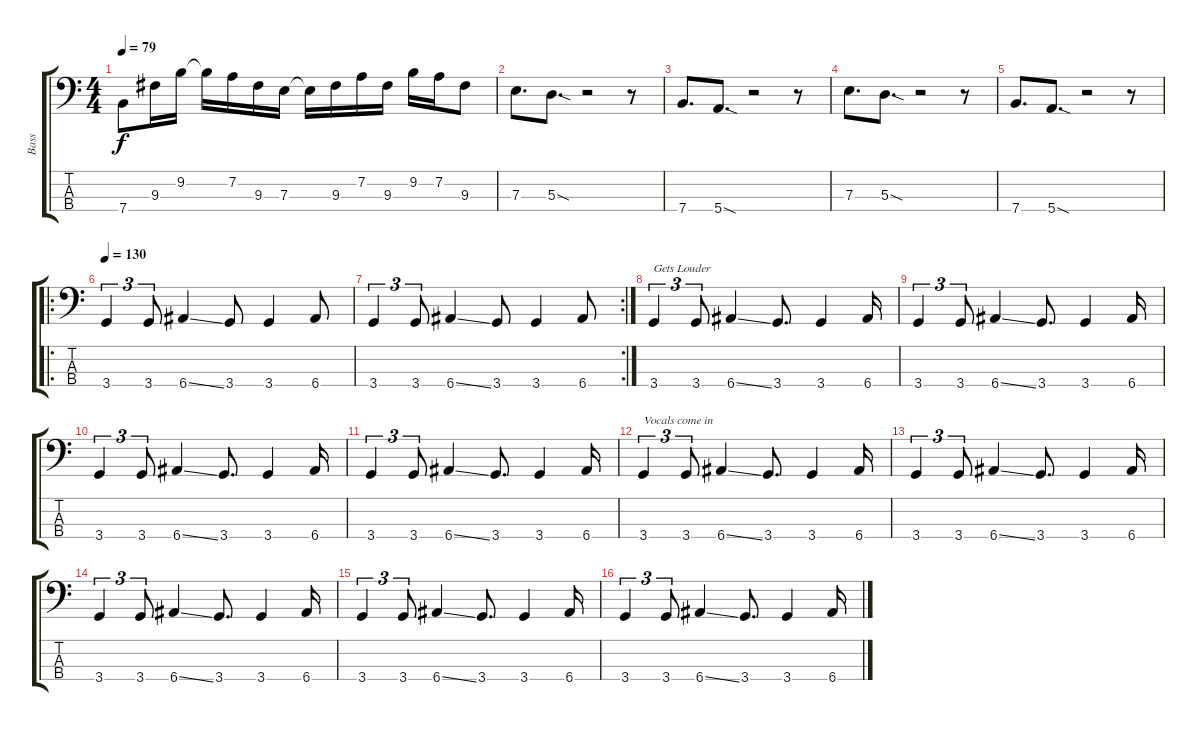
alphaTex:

\track ("Bass" "Bass") {instrument electricbassfinger}
\staff {score tabs}
\tuning (G2 D2 A1 E1) {hide}
\ts (4 4)
\tempo 79
\clef f4
\ks c
7.4.8{dy f} 9.3.16 9.2.16 9.2{t}.16 7.2.16 9.3.16 7.3.16 7.3{t}.16 9.3.16 7.2.16 9.3.16 9.2.16 7.2.16 9.3.8 |
7.3.8{d volume 13} 5.3{sod}.8{d} r.2 r.8 |
7.4.8{d} 5.4{sod}.8{d} r.2 r.8 |
7.3.8{d} 5.3{sod}.8{d} r.2 r.8 |
7.4.8{d} 5.4{sod}.8{d} r.2 r.8 |
\ro
\tempo 130
3.4.4{tu (3 2) volume 12} 3.4.8{tu (3 2)} 6.4{ss}.4 3.4.8 3.4.4 6.4.8 |
\rc 2
3.4.4{tu (3 2)} 3.4.8{tu (3 2)} 6.4{ss}.4 3.4.8 3.4.4 6.4.8 |
3.4.4{tu (3 2) txt "Gets Louder" volume 12} 3.4.8{tu (3 2)} 6.4{ss}.4 3.4.8{d} 3.4.4 6.4.16 |
3.4.4{tu (3 2)} 3.4.8{tu (3 2)} 6.4{ss}.4 3.4.8{d} 3.4.4 6.4.16 |
3.4.4{tu (3 2)} 3.4.8{tu (3 2)} 6.4{ss}.4 3.4.8{d} 3.4.4 6.4.16 |
3.4.4{tu (3 2)} 3.4.8{tu (3 2)} 6.4{ss}.4 3.4.8{d} 3.4.4 6.4.16 |
3.4.4{tu (3 2) txt "Vocals come in"} 3.4.8{tu (3 2)} 6.4{ss}.4 3.4.8{d} 3.4.4 6.4.16 |
3.4.4{tu (3 2)} 3.4.8{tu (3 2)} 6.4{ss}.4 3.4.8{d} 3.4.4 6.4.16 |
3.4.4{tu (3 2)} 3.4.8{tu (3 2)} 6.4{ss}.4 3.4.8{d} 3.4.4 6.4.16 |
3.4.4{tu (3 2)} 3.4.8{tu (3 2)} 6.4{ss}.4 3.4.8{d} 3.4.4 6.4.16 |
3.4.4{tu (3 2)} 3.4.8{tu (3 2)} 6.4{ss}.4 3.4.8{d} 3.4.4 6.4.16
